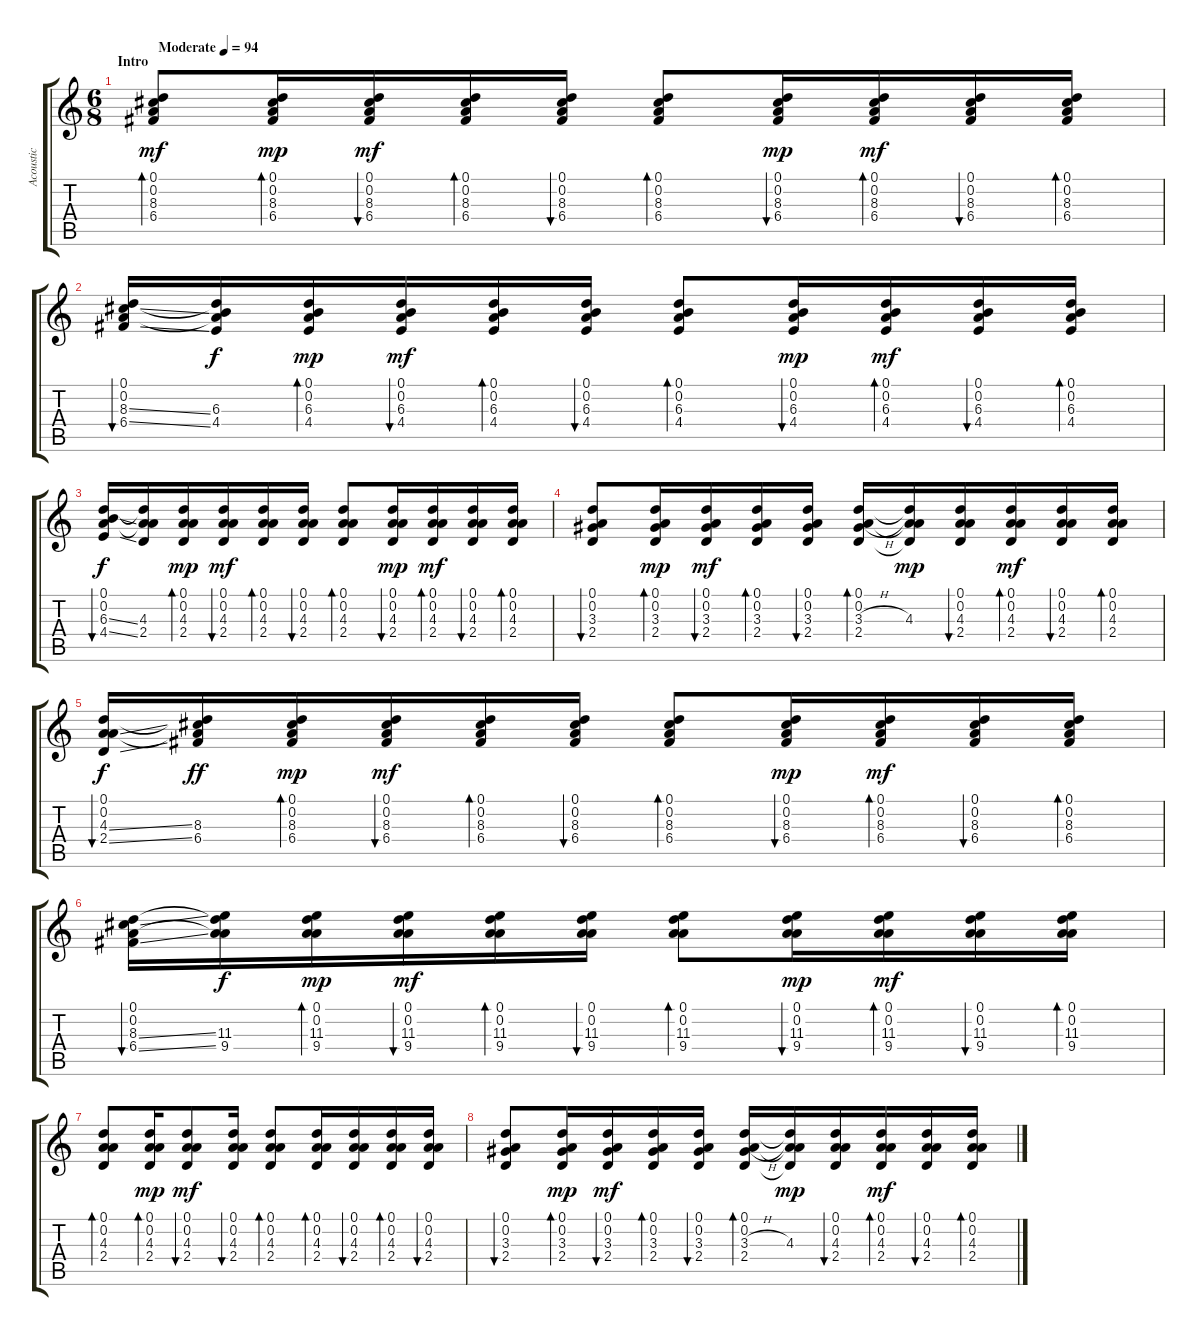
\track ("Acoustic" "Acoustic") {instrument acousticguitarsteel}
\staff {score tabs}
\tuning (D4 A3 F3 C3 G2 C2) {hide}
\ts (6 8)
\section ("" "Intro")
\tempo (94 "Moderate")
\clef g2
\ks c
(0.1 0.2 8.3 6.4).8{bd 60 dy mf instrument acousticguitarsteel} (0.1 0.2 8.3 6.4).16{bd 60 dy mp} (0.1 0.2 8.3 6.4).16{bu 60 dy mf} (0.1 0.2 8.3 6.4).16{bd 60} (0.1 0.2 8.3 6.4).16{bu 60} (0.1 0.2 8.3 6.4).8{bd 60} (0.1 0.2 8.3 6.4).16{bu 60 dy mp} (0.1 0.2 8.3 6.4).16{bd 60 dy mf} (0.1 0.2 8.3 6.4).16{bu 60} (0.1 0.2 8.3 6.4).16{bd 60} |
(0.1 0.2 8.3{ss} 6.4{ss}).16{bu 60} (0.1{t} 0.2{t} 6.3 4.4).16{dy f} (0.1 0.2 6.3 4.4).16{bd 60 dy mp} (0.1 0.2 6.3 4.4).16{bu 60 dy mf} (0.1 0.2 6.3 4.4).16{bd 60} (0.1 0.2 6.3 4.4).16{bu 60} (0.1 0.2 6.3 4.4).8{bd 60} (0.1 0.2 6.3 4.4).16{bu 60 dy mp} (0.1 0.2 6.3 4.4).16{bd 60 dy mf} (0.1 0.2 6.3 4.4).16{bu 60} (0.1 0.2 6.3 4.4).16{bd 60} |
(0.1 0.2 6.3{ss} 4.4{ss}).16{bu 60 dy f} (0.1{t} 0.2{t} 4.3 2.4).16 (0.1 0.2 4.3 2.4).16{bd 60 dy mp} (0.1 0.2 4.3 2.4).16{bu 60 dy mf} (0.1 0.2 4.3 2.4).16{bd 60} (0.1 0.2 4.3 2.4).16{bu 60} (0.1 0.2 4.3 2.4).8{bd 60} (0.1 0.2 4.3 2.4).16{bu 60 dy mp} (0.1 0.2 4.3 2.4).16{bd 60 dy mf} (0.1 0.2 4.3 2.4).16{bu 60} (0.1 0.2 4.3 2.4).16{bd 60} |
(0.1 0.2 3.3 2.4).8{bu 60} (0.1 0.2 3.3 2.4).16{bd 60 dy mp} (0.1 0.2 3.3 2.4).16{bu 60 dy mf} (0.1 0.2 3.3 2.4).16{bd 60} (0.1 0.2 3.3 2.4).16{bu 60} (0.1 0.2 3.3{h} 2.4).16{bd 60} (0.1{t} 0.2{t} 4.3 2.4{t}).16{dy mp} (0.1 0.2 4.3 2.4).16{bu 60} (0.1 0.2 4.3 2.4).16{bd 60 dy mf} (0.1 0.2 4.3 2.4).16{bu 60} (0.1 0.2 4.3 2.4).16{bd 60} |
(0.1 0.2 4.3{ss} 2.4{ss}).16{bu 60 dy f} (0.1{t} 0.2{t} 8.3 6.4).16{dy ff} (0.1 0.2 8.3 6.4).16{bd 60 dy mp} (0.1 0.2 8.3 6.4).16{bu 60 dy mf} (0.1 0.2 8.3 6.4).16{bd 60} (0.1 0.2 8.3 6.4).16{bu 60} (0.1 0.2 8.3 6.4).8{bd 60} (0.1 0.2 8.3 6.4).16{bu 60 dy mp} (0.1 0.2 8.3 6.4).16{bd 60 dy mf} (0.1 0.2 8.3 6.4).16{bu 60} (0.1 0.2 8.3 6.4).16{bd 60} |
(0.1 0.2 8.3{ss} 6.4{ss}).16{bu 60} (0.1{t} 0.2{t} 11.3 9.4).16{dy f} (0.1 0.2 11.3 9.4).16{bd 60 dy mp} (0.1 0.2 11.3 9.4).16{bu 60 dy mf} (0.1 0.2 11.3 9.4).16{bd 60} (0.1 0.2 11.3 9.4).16{bu 60} (0.1 0.2 11.3 9.4).8{bd 60} (0.1 0.2 11.3 9.4).16{bu 60 dy mp} (0.1 0.2 11.3 9.4).16{bd 60 dy mf} (0.1 0.2 11.3 9.4).16{bu 60} (0.1 0.2 11.3 9.4).16{bd 60} |
(0.1 0.2 4.3 2.4).8{bd 60} (0.1 0.2 4.3 2.4).16{bd 60 dy mp} (0.1 0.2 4.3 2.4).8{bu 60 dy mf} (0.1 0.2 4.3 2.4).16{bu 60} (0.1 0.2 4.3 2.4).8{bd 60} (0.1 0.2 4.3 2.4).16{bd 60} (0.1 0.2 4.3 2.4).16{bu 60} (0.1 0.2 4.3 2.4).16{bd 60} (0.1 0.2 4.3 2.4).16{bu 60} |
(0.1 0.2 3.3 2.4).8{bu 60} (0.1 0.2 3.3 2.4).16{bd 60 dy mp} (0.1 0.2 3.3 2.4).16{bu 60 dy mf} (0.1 0.2 3.3 2.4).16{bd 60} (0.1 0.2 3.3 2.4).16{bu 60} (0.1 0.2 3.3{h} 2.4).16{bd 60} (0.1{t} 0.2{t} 4.3 2.4{t}).16{dy mp} (0.1 0.2 4.3 2.4).16{bu 60} (0.1 0.2 4.3 2.4).16{bd 60 dy mf} (0.1 0.2 4.3 2.4).16{bu 60} (0.1 0.2 4.3 2.4).16{bd 60}
